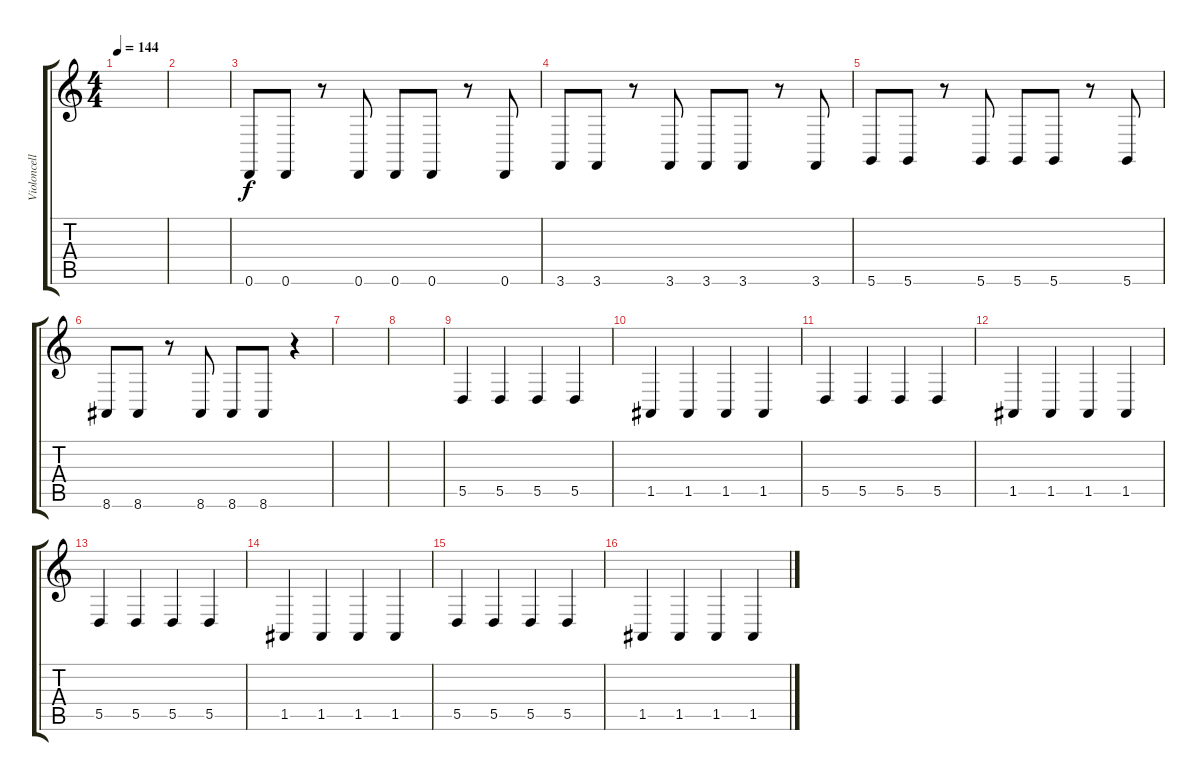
\track ("Violoncelle" "Violoncell") {instrument cello}
\staff {score tabs}
\tuning (E4 B3 G3 D3 A2 D2) {hide}
\ts (4 4)
\tempo 144
\clef g2
\ks c
|
|
0.6.8 0.6.8 r.8 0.6.8 0.6.8 0.6.8 r.8 0.6.8 |
3.6.8 3.6.8 r.8 3.6.8 3.6.8 3.6.8 r.8 3.6.8 |
5.6.8 5.6.8 r.8 5.6.8 5.6.8 5.6.8 r.8 5.6.8 |
8.6.8 8.6.8 r.8 8.6.8 8.6.8 8.6.8 r.4 |
|
|
5.5.4 5.5.4 5.5.4 5.5.4 |
1.5.4 1.5.4 1.5.4 1.5.4 |
5.5.4 5.5.4 5.5.4 5.5.4 |
1.5.4 1.5.4 1.5.4 1.5.4 |
5.5.4 5.5.4 5.5.4 5.5.4 |
1.5.4 1.5.4 1.5.4 1.5.4 |
5.5.4 5.5.4 5.5.4 5.5.4 |
1.5.4 1.5.4 1.5.4 1.5.4
